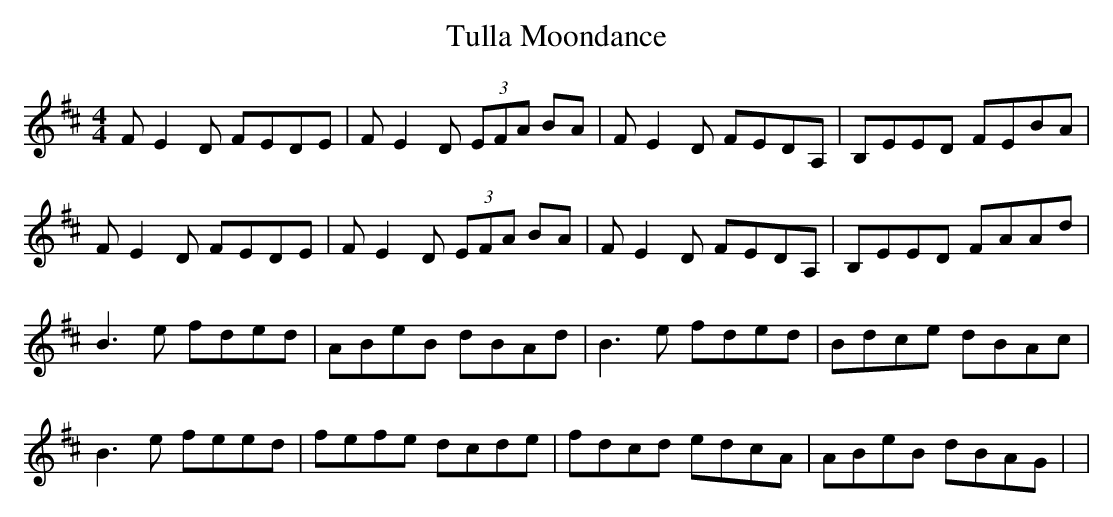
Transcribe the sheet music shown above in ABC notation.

X:1
T:Tulla Moondance
M:4/4
L:1/8
K:D
F E2 D FEDE|F E2 D (3EFA BA|F E2 D FEDA,|B,EED FEBA|
F E2 D FEDE|F E2 D (3EFA BA|F E2 D FEDA,|B,EED FAAd|
B3 e fded|ABeB dBAd|B3 e fded|Bdce dBAc|
B3 e feed|fefe dcde|fdcd edcA|ABeB dBAG |>|
